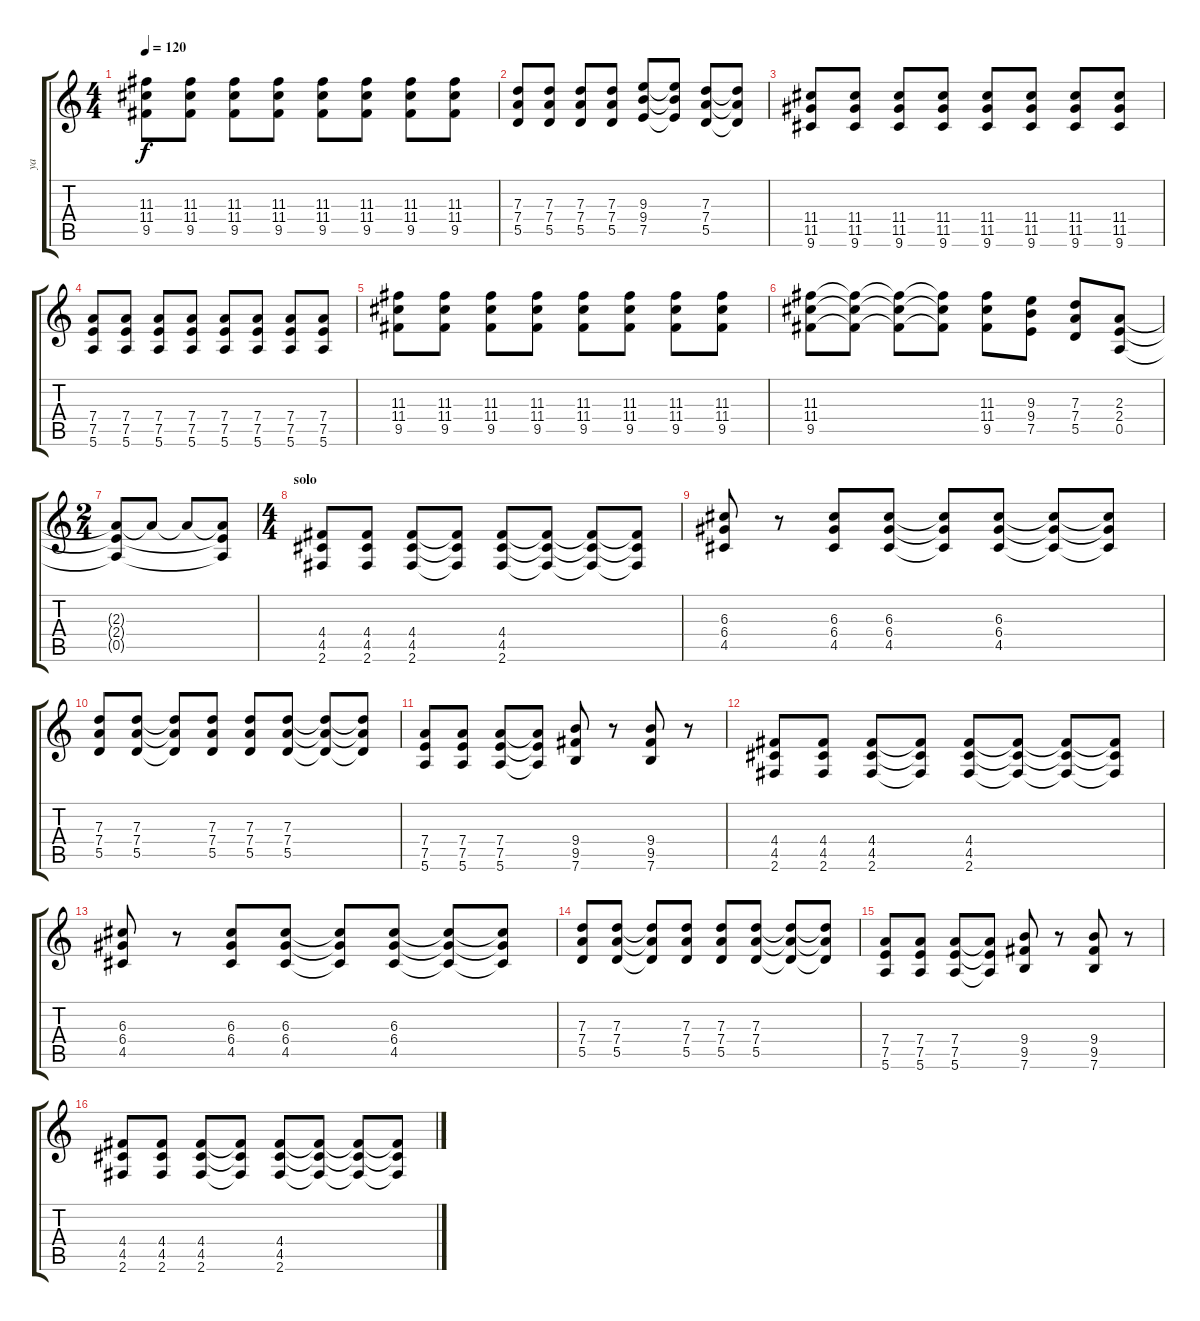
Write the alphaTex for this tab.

\track ("ya" "ya") {instrument acousticguitarnylon}
\staff {score tabs}
\tuning (E4 B3 G3 D3 A2 E2) {hide}
\ts (4 4)
\tempo 120
\clef g2
\ks c
(11.3 11.4 9.5).8{dy f} (11.3 11.4 9.5).8 (11.3 11.4 9.5).8 (11.3 11.4 9.5).8 (11.3 11.4 9.5).8 (11.3 11.4 9.5).8 (11.3 11.4 9.5).8 (11.3 11.4 9.5).8 |
(7.3 7.4 5.5).8 (7.3 7.4 5.5).8 (7.3 7.4 5.5).8 (7.3 7.4 5.5).8 (9.3 9.4 7.5).8 (9.3{t} 9.4{t} 7.5{t}).8 (7.3 7.4 5.5).8 (7.3{t} 7.4{t} 5.5{t}).8 |
(11.4 11.5 9.6).8 (11.4 11.5 9.6).8 (11.4 11.5 9.6).8 (11.4 11.5 9.6).8 (11.4 11.5 9.6).8 (11.4 11.5 9.6).8 (11.4 11.5 9.6).8 (11.4 11.5 9.6).8 |
(7.4 7.5 5.6).8 (7.4 7.5 5.6).8 (7.4 7.5 5.6).8 (7.4 7.5 5.6).8 (7.4 7.5 5.6).8 (7.4 7.5 5.6).8 (7.4 7.5 5.6).8 (7.4 7.5 5.6).8 |
(11.3 11.4 9.5).8 (11.3 11.4 9.5).8 (11.3 11.4 9.5).8 (11.3 11.4 9.5).8 (11.3 11.4 9.5).8 (11.3 11.4 9.5).8 (11.3 11.4 9.5).8 (11.3 11.4 9.5).8 |
(11.3 11.4 9.5).8 (11.3{t} 11.4{t} 9.5{t}).8 (11.3{t} 11.4{t} 9.5{t}).8 (11.3{t} 11.4{t} 9.5{t}).8 (11.3 11.4 9.5).8 (9.3 9.4 7.5).8 (7.3 7.4 5.5).8 (2.3 2.4 0.5).8 |
\ts (2 4)
(2.3{t} 2.4{t} 0.5{t}).8 2.3{t}.8 2.3{t}.8 (2.3{t} 2.4{t} 0.5{t}).8 |
\ts (4 4)
\section ("" "solo")
(4.4 4.5 2.6).8 (4.4 4.5 2.6).8 (4.4 4.5 2.6).8 (4.4{t} 4.5{t} 2.6{t}).8 (4.4 4.5 2.6).8 (4.4{t} 4.5{t} 2.6{t}).8 (4.4{t} 4.5{t} 2.6{t}).8 (4.4{t} 4.5{t} 2.6{t}).8 |
(6.3 6.4 4.5).8 r.8 (6.3 6.4 4.5).8 (6.3 6.4 4.5).8 (6.3{t} 6.4{t} 4.5{t}).8 (6.3 6.4 4.5).8 (6.3{t} 6.4{t} 4.5{t}).8 (6.3{t} 6.4{t} 4.5{t}).8 |
(7.3 7.4 5.5).8 (7.3 7.4 5.5).8 (7.3{t} 7.4{t} 5.5{t}).8 (7.3 7.4 5.5).8 (7.3 7.4 5.5).8 (7.3 7.4 5.5).8 (7.3{t} 7.4{t} 5.5{t}).8 (7.3{t} 7.4{t} 5.5{t}).8 |
(7.4 7.5 5.6).8 (7.4 7.5 5.6).8 (7.4 7.5 5.6).8 (7.4{t} 7.5{t} 5.6{t}).8 (9.4 9.5 7.6).8 r.8 (9.4 9.5 7.6).8 r.8 |
(4.4 4.5 2.6).8 (4.4 4.5 2.6).8 (4.4 4.5 2.6).8 (4.4{t} 4.5{t} 2.6{t}).8 (4.4 4.5 2.6).8 (4.4{t} 4.5{t} 2.6{t}).8 (4.4{t} 4.5{t} 2.6{t}).8 (4.4{t} 4.5{t} 2.6{t}).8 |
(6.3 6.4 4.5).8 r.8 (6.3 6.4 4.5).8 (6.3 6.4 4.5).8 (6.3{t} 6.4{t} 4.5{t}).8 (6.3 6.4 4.5).8 (6.3{t} 6.4{t} 4.5{t}).8 (6.3{t} 6.4{t} 4.5{t}).8 |
(7.3 7.4 5.5).8 (7.3 7.4 5.5).8 (7.3{t} 7.4{t} 5.5{t}).8 (7.3 7.4 5.5).8 (7.3 7.4 5.5).8 (7.3 7.4 5.5).8 (7.3{t} 7.4{t} 5.5{t}).8 (7.3{t} 7.4{t} 5.5{t}).8 |
(7.4 7.5 5.6).8 (7.4 7.5 5.6).8 (7.4 7.5 5.6).8 (7.4{t} 7.5{t} 5.6{t}).8 (9.4 9.5 7.6).8 r.8 (9.4 9.5 7.6).8 r.8 |
(4.4 4.5 2.6).8 (4.4 4.5 2.6).8 (4.4 4.5 2.6).8 (4.4{t} 4.5{t} 2.6{t}).8 (4.4 4.5 2.6).8 (4.4{t} 4.5{t} 2.6{t}).8 (4.4{t} 4.5{t} 2.6{t}).8 (4.4{t} 4.5{t} 2.6{t}).8
